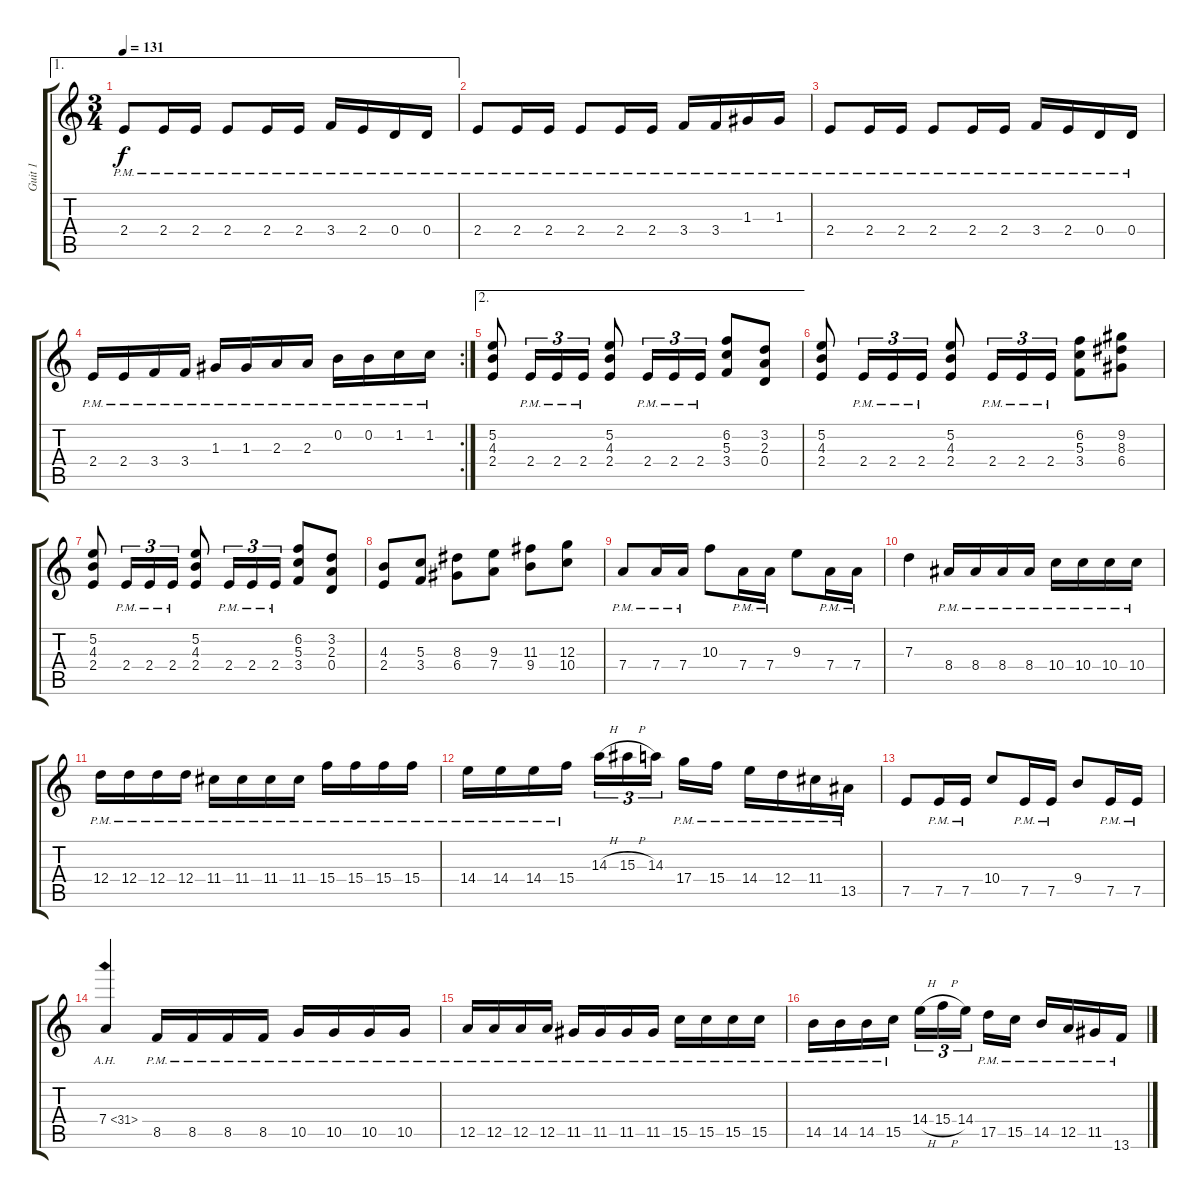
\track ("Guit 1" "Guit 1") {instrument distortionguitar}
\staff {score tabs}
\tuning (E4 B3 G3 D3 A2 E2) {hide}
\ae 1
\ts (3 4)
\tempo 131
\clef g2
\ks c
2.4{pm}.8{dy f} 2.4{pm}.16 2.4{pm}.16 2.4{pm}.8 2.4{pm}.16 2.4{pm}.16 3.4{pm}.16 2.4{pm}.16 0.4{pm}.16 0.4{pm}.16 |
2.4{pm}.8 2.4{pm}.16 2.4{pm}.16 2.4{pm}.8 2.4{pm}.16 2.4{pm}.16 3.4{pm}.16 3.4{pm}.16 1.3{pm}.16 1.3{pm}.16 |
2.4{pm}.8 2.4{pm}.16 2.4{pm}.16 2.4{pm}.8 2.4{pm}.16 2.4{pm}.16 3.4{pm}.16 2.4{pm}.16 0.4{pm}.16 0.4{pm}.16 |
\rc 2
2.4{pm}.16 2.4{pm}.16 3.4{pm}.16 3.4{pm}.16 1.3{pm}.16 1.3{pm}.16 2.3{pm}.16 2.3{pm}.16 0.2{pm}.16 0.2{pm}.16 1.2{pm}.16 1.2{pm}.16 |
\ae 2
(5.2 4.3 2.4).8 2.4{pm}.16{tu (3 2)} 2.4{pm}.16{tu (3 2)} 2.4{pm}.16{tu (3 2)} (5.2 4.3 2.4).8 2.4{pm}.16{tu (3 2)} 2.4{pm}.16{tu (3 2)} 2.4{pm}.16{tu (3 2)} (6.2 5.3 3.4).8 (3.2 2.3 0.4).8 |
(5.2 4.3 2.4).8 2.4{pm}.16{tu (3 2)} 2.4{pm}.16{tu (3 2)} 2.4{pm}.16{tu (3 2)} (5.2 4.3 2.4).8 2.4{pm}.16{tu (3 2)} 2.4{pm}.16{tu (3 2)} 2.4{pm}.16{tu (3 2)} (6.2 5.3 3.4).8 (9.2 8.3 6.4).8 |
(5.2 4.3 2.4).8 2.4{pm}.16{tu (3 2)} 2.4{pm}.16{tu (3 2)} 2.4{pm}.16{tu (3 2)} (5.2 4.3 2.4).8 2.4{pm}.16{tu (3 2)} 2.4{pm}.16{tu (3 2)} 2.4{pm}.16{tu (3 2)} (6.2 5.3 3.4).8 (3.2 2.3 0.4).8 |
(4.3 2.4).8 (5.3 3.4).8 (8.3 6.4).8 (9.3 7.4).8 (11.3 9.4).8 (12.3 10.4).8 |
7.4{pm}.8{volume 16} 7.4{pm}.16 7.4{pm}.16 10.3.8 7.4{pm}.16 7.4{pm}.16 9.3.8 7.4{pm}.16 7.4{pm}.16 |
7.3.4 8.4{pm}.16 8.4{pm}.16 8.4{pm}.16 8.4{pm}.16 10.4{pm}.16 10.4{pm}.16 10.4{pm}.16 10.4{pm}.16 |
12.4{pm}.16 12.4{pm}.16 12.4{pm}.16 12.4{pm}.16 11.4{pm}.16 11.4{pm}.16 11.4{pm}.16 11.4{pm}.16 15.4{pm}.16 15.4{pm}.16 15.4{pm}.16 15.4{pm}.16 |
14.4{pm}.16 14.4{pm}.16 14.4{pm}.16 15.4{pm}.16 14.3{h}.16{tu (3 2)} 15.3{h}.16{tu (3 2)} 14.3.16{tu (3 2) beam splitsecondary} 17.4{pm}.16 15.4{pm}.16 14.4{pm}.16 12.4{pm}.16 11.4{pm}.16 13.5{pm}.16 |
7.5.8 7.5{pm}.16 7.5{pm}.16 10.4.8 7.5{pm}.16 7.5{pm}.16 9.4.8 7.5{pm}.16 7.5{pm}.16 |
7.4{ah 24}.4 8.5{pm}.16 8.5{pm}.16 8.5{pm}.16 8.5{pm}.16 10.5{pm}.16 10.5{pm}.16 10.5{pm}.16 10.5{pm}.16 |
12.5{pm}.16 12.5{pm}.16 12.5{pm}.16 12.5{pm}.16 11.5{pm}.16 11.5{pm}.16 11.5{pm}.16 11.5{pm}.16 15.5{pm}.16 15.5{pm}.16 15.5{pm}.16 15.5{pm}.16 |
14.5{pm}.16 14.5{pm}.16 14.5{pm}.16 15.5{pm}.16 14.4{h}.16{tu (3 2)} 15.4{h}.16{tu (3 2)} 14.4.16{tu (3 2) beam splitsecondary} 17.5{pm}.16 15.5{pm}.16 14.5{pm}.16 12.5{pm}.16 11.5{pm}.16 13.6{pm}.16
